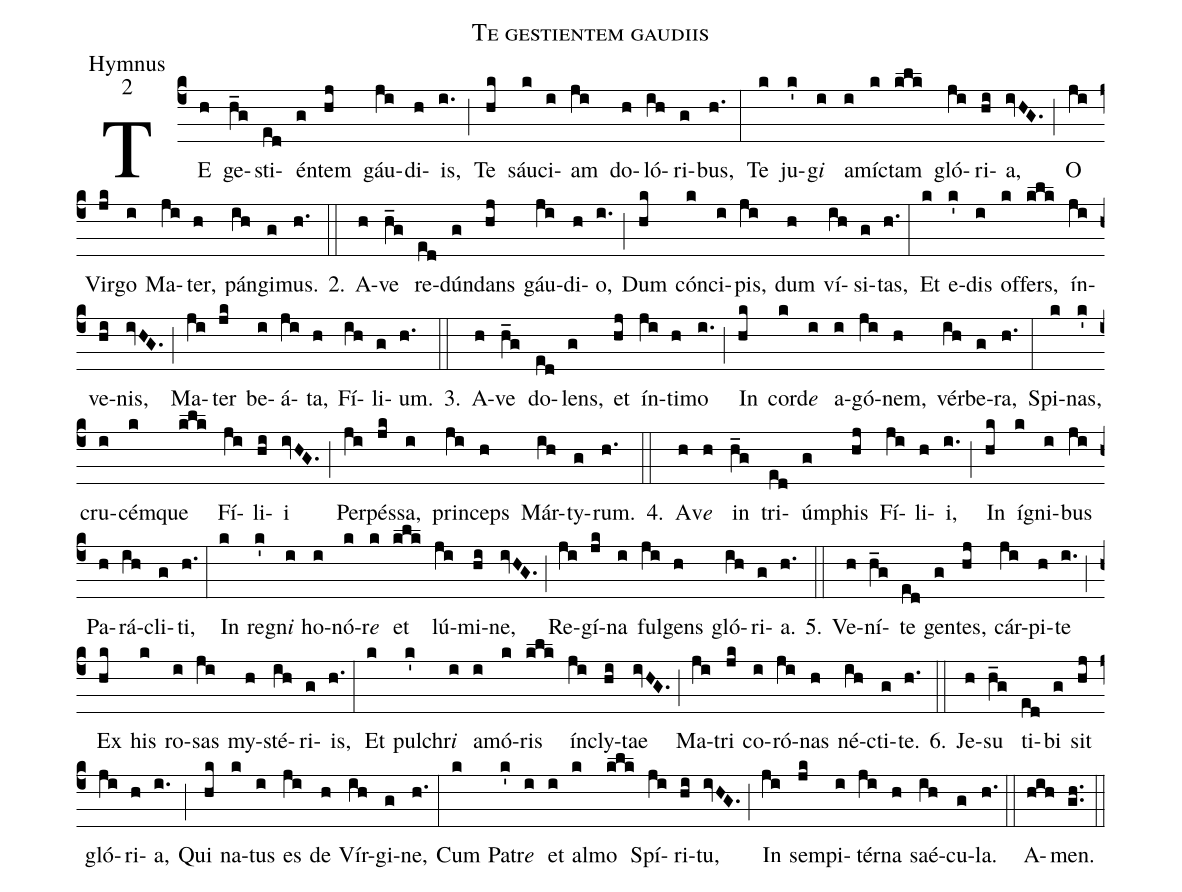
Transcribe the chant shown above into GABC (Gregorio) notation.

name:Te gestientem gaudiis;
office-part:Hymnus;
mode:2;
%%
(c4) TE(h) ge(h_g)sti(ed)én(g)tem(hj) gáu(ji)di(h)is,(i.) (;) Te(hk) sáu(k)ci(i)am(ji) do(h)ló(ih)ri(g)bus,(h.) (:) Te(k) ju(k')g<i>i</i>(i) a(i)mí(k)ctam(klk) gló(ji)ri(hi)a,(ivHG.) (;) O(ji) Vir(jk)go(i) Ma(ji)ter,(h) pán(ih)gi(g)mus.(h.) 2.(::) A(h)ve(h_g) re(ed)dún(g)dans(hj) gáu(ji)di(h)o,(i.) (;) Dum(hk) cón(k)ci(i)pis,(ji) dum(h) ví(ih)si(g)tas,(h.) (:) Et(k) e(k')dis(i) of(k)fers,(klk) ín(ji)ve(hi)nis,(ivHG.) (;) Ma(ji)ter(jk) be(i)á(ji)ta,(h) Fí(ih)li(g)um.(h.) 3.(::) A(h)ve(h_g) do(ed)lens,(g) et(hj) ín(ji)ti(h)mo(i.) (;) In(hk) cor(k)d<i>e</i>(i) a(i)gó(ji)nem,(h) vér(ih)be(g)ra,(h.) (:) Spi(k)nas,(k') cru(i)cém(k)que(klk) Fí(ji)li(hi)i(ivHG.) (;) Per(ji)pés(jk)sa,(i) prin(ji)ceps(h) Már(ih)ty(g)rum.(h.) 4.(::) A(h)v<i>e</i>(h) in(h_g) tri(ed)úm(g)phis(hj) Fí(ji)li(h)i,(i.) (;) In(hk) í(k)gni(i)bus(ji) Pa(h)rá(ih)cli(g)ti,(h.) (:) In(k) re(k')gn<i>i</i>(i) ho(i)nó(k)r<i>e</i>(k) et(klk) lú(ji)mi(hi)ne,(ivHG.) (;) Re(ji)gí(jk)na(i) ful(ji)gens(h) gló(ih)ri(g)a.(h.) 5.(::) Ve(h)ní(h_g)te(ed) gen(g)tes,(hj) cár(ji)pi(h)te(i.) (;) Ex(hk) his(k) ro(i)sas(ji) my(h)sté(ih)ri(g)is,(h.) (:) Et(k) pul(k')chr<i>i</i>(i) a(i)mó(k)ris(klk) ín(ji)cly(hi)tae(ivHG.) (;) Ma(ji)tri(jk) co(i)ró(ji)nas(h) né(ih)cti(g)te.(h.) 6.(::) Je(h)su(h_g) ti(ed)bi(g) sit(hj) gló(ji)ri(h)a,(i.) (;) Qui(hk) na(k)tus(i) es(ji) de(h) Vír(ih)gi(g)ne,(h.) (:) Cum(k) Pa(k')tr<i>e</i>(i) et(i) al(k)mo(klk) Spí(ji)ri(hi)tu,(ivHG.) (;) In(ji) sem(jk)pi(i)tér(ji)na(h) saé(ih)cu(g)la.(h.) (::) A(hih)men.(gh..) (::)
